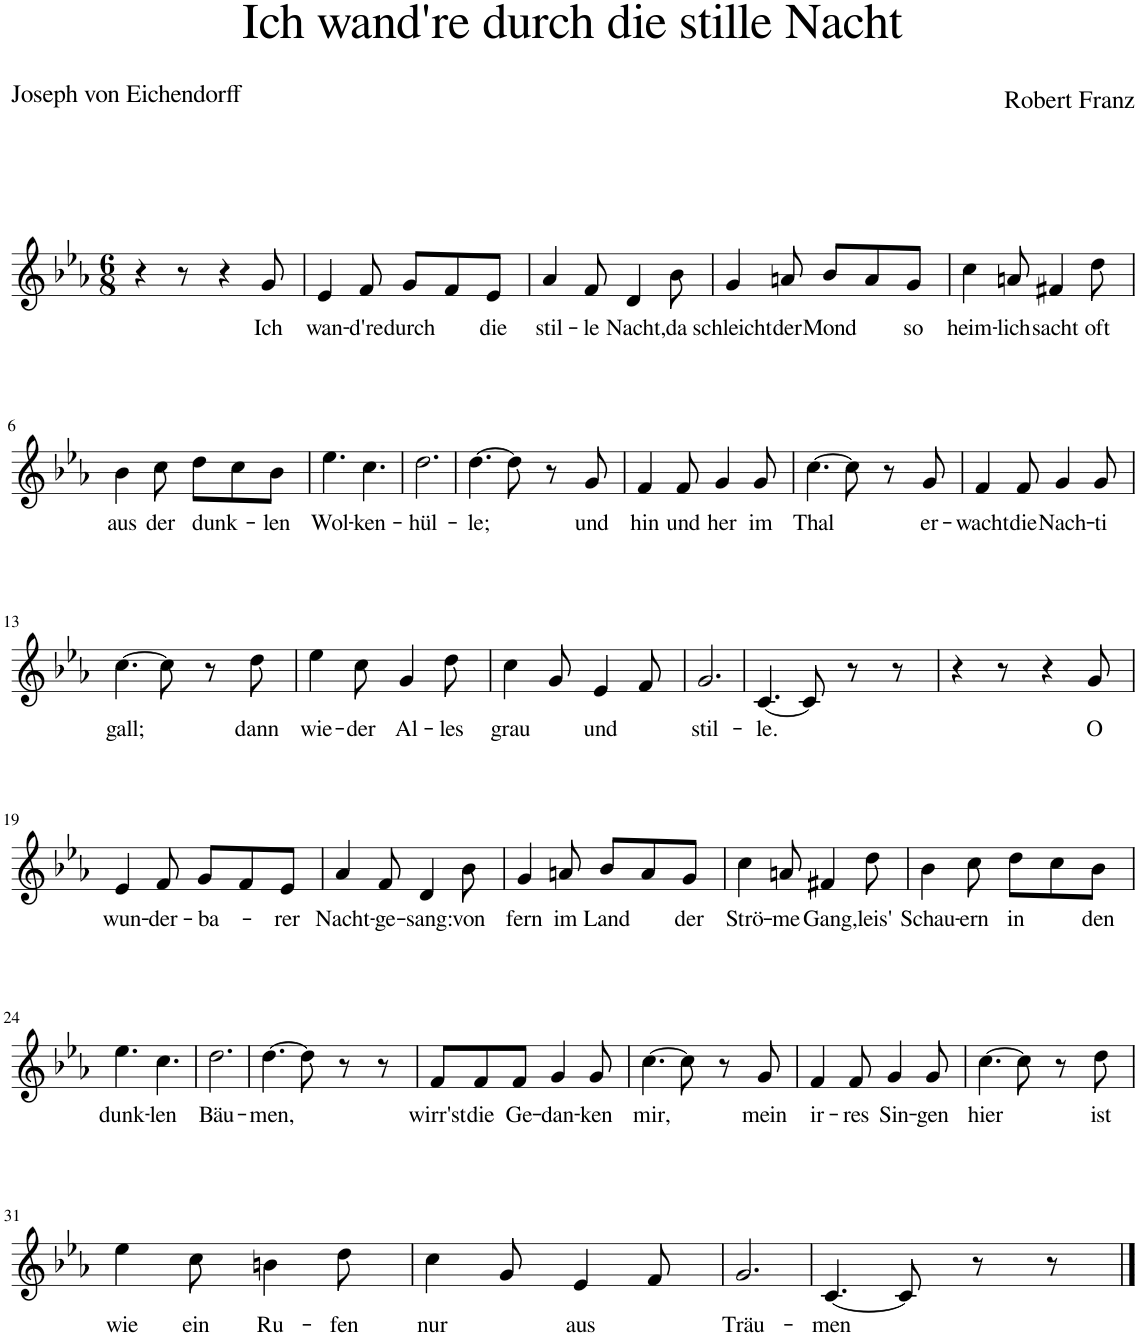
**kern	**text
*part1	*part1
*staff1	*staff1
*I"Piano	*
*I'Pno	*
*clefG2	*
*k[b-e-a-]	*
*M6/8	*
=1	=1
4r	.
8r	.
4r	.
!	!LO:LY:b
8g/	Ich
=2	=2
!	!LO:LY:b
4e-/	wan-
!	!LO:LY:b
8f/	-d're
!	!LO:LY:b
8g/L	durch
8f/	.
!	!LO:LY:b
8e-/J	die
=3	=3
!	!LO:LY:b
4a-/	stil-
!	!LO:LY:b
8f/	-le
!	!LO:LY:b
4d/	Nacht,
!	!LO:LY:b
8b-\	da
=4	=4
!	!LO:LY:b
4g/	schleicht
!	!LO:LY:b
8an/	der
!	!LO:LY:b
8b-/L	Mond
8a/	.
!	!LO:LY:b
8g/J	so
=5	=5
!	!LO:LY:b
4cc\	heim-
!	!LO:LY:b
8an/	-lich
!	!LO:LY:b
4f#X/	sacht
!	!LO:LY:b
8dd\	oft
!!LO:LB:g=z
=6	=6
!	!LO:LY:b
4b-\	aus
!	!LO:LY:b
8cc\	der
!	!LO:LY:b
8dd\L	dunk-
8cc\	.
!	!LO:LY:b
8b-\J	-len
=7	=7
!	!LO:LY:b
4.ee-\	Wol-
!	!LO:LY:b
4.cc\	-ken-
=8	=8
!	!LO:LY:b
2.dd\	-hül-
=9	=9
!	!LO:LY:b
[4.dd\	-le;
8dd\]	.
8r	.
!	!LO:LY:b
8g/	und
=10	=10
!	!LO:LY:b
4f/	hin
!	!LO:LY:b
8f/	und
!	!LO:LY:b
4g/	her
!	!LO:LY:b
8g/	im
=11	=11
!	!LO:LY:b
[4.cc\	Thal
8cc\]	.
8r	.
!	!LO:LY:b
8g/	er-
=12	=12
!	!LO:LY:b
4f/	-wacht
!	!LO:LY:b
8f/	die
!	!LO:LY:b
4g/	Nach-
!	!LO:LY:b
8g/	-ti
!!LO:LB:g=z
=13	=13
!	!LO:LY:b
[4.cc\	-gall;
8cc\]	.
8r	.
!	!LO:LY:b
8dd\	dann
=14	=14
!	!LO:LY:b
4ee-\	wie-
!	!LO:LY:b
8cc\	-der
!	!LO:LY:b
4g/	Al-
!	!LO:LY:b
8dd\	-les
=15	=15
!	!LO:LY:b
4cc\	grau
8g/	.
!	!LO:LY:b
4e-/	und
8f/	.
=16	=16
!	!LO:LY:b
2.g/	stil-
=17	=17
!	!LO:LY:b
[4.c/	-le.
8c/]	.
8r	.
8r	.
=18	=18
4r	.
8r	.
4r	.
!	!LO:LY:b
8g/	O
!!LO:LB:g=z
=19	=19
!	!LO:LY:b
4e-/	wun-
!	!LO:LY:b
8f/	-der-
!	!LO:LY:b
8g/L	-ba-
8f/	.
!	!LO:LY:b
8e-/J	-rer
=20	=20
!	!LO:LY:b
4a-/	Nacht-
!	!LO:LY:b
8f/	-ge-
!	!LO:LY:b
4d/	-sang:
!	!LO:LY:b
8b-\	von
=21	=21
!	!LO:LY:b
4g/	fern
!	!LO:LY:b
8an/	im
!	!LO:LY:b
8b-/L	Land
8a/	.
!	!LO:LY:b
8g/J	der
=22	=22
!	!LO:LY:b
4cc\	Strö-
!	!LO:LY:b
8an/	-me
!	!LO:LY:b
4f#X/	Gang,
!	!LO:LY:b
8dd\	leis'
=23	=23
!	!LO:LY:b
4b-\	Schau-
!	!LO:LY:b
8cc\	-ern
!	!LO:LY:b
8dd\L	in
8cc\	.
!	!LO:LY:b
8b-\J	den
!!LO:LB:g=z
=24	=24
!	!LO:LY:b
4.ee-\	dunk-
!	!LO:LY:b
4.cc\	-len
=25	=25
!	!LO:LY:b
2.dd\	Bäu-
=26	=26
!	!LO:LY:b
[4.dd\	-men,
8dd\]	.
8r	.
8r	.
=27	=27
!	!LO:LY:b
8f/L	wirr'st
!	!LO:LY:b
8f/	die
!	!LO:LY:b
8f/J	Ge-
!	!LO:LY:b
4g/	-dan-
!	!LO:LY:b
8g/	-ken
=28	=28
!	!LO:LY:b
[4.cc\	mir,
8cc\]	.
8r	.
!	!LO:LY:b
8g/	mein
=29	=29
!	!LO:LY:b
4f/	ir-
!	!LO:LY:b
8f/	-res
!	!LO:LY:b
4g/	Sin-
!	!LO:LY:b
8g/	-gen
=30	=30
!	!LO:LY:b
[4.cc\	hier
8cc\]	.
8r	.
!	!LO:LY:b
8dd\	ist
!!LO:LB:g=z
=31	=31
!	!LO:LY:b
4ee-\	wie
!	!LO:LY:b
8cc\	ein
!	!LO:LY:b
4bn\	Ru-
!	!LO:LY:b
8dd\	-fen
=32	=32
!	!LO:LY:b
4cc\	nur
8g/	.
!	!LO:LY:b
4e-/	aus
8f/	.
=33	=33
!	!LO:LY:b
2.g/	Träu-
=34	=34
!	!LO:LY:b
[4.c/	-men
8c/]	.
8r	.
8r	.
==	==
*-	*-
